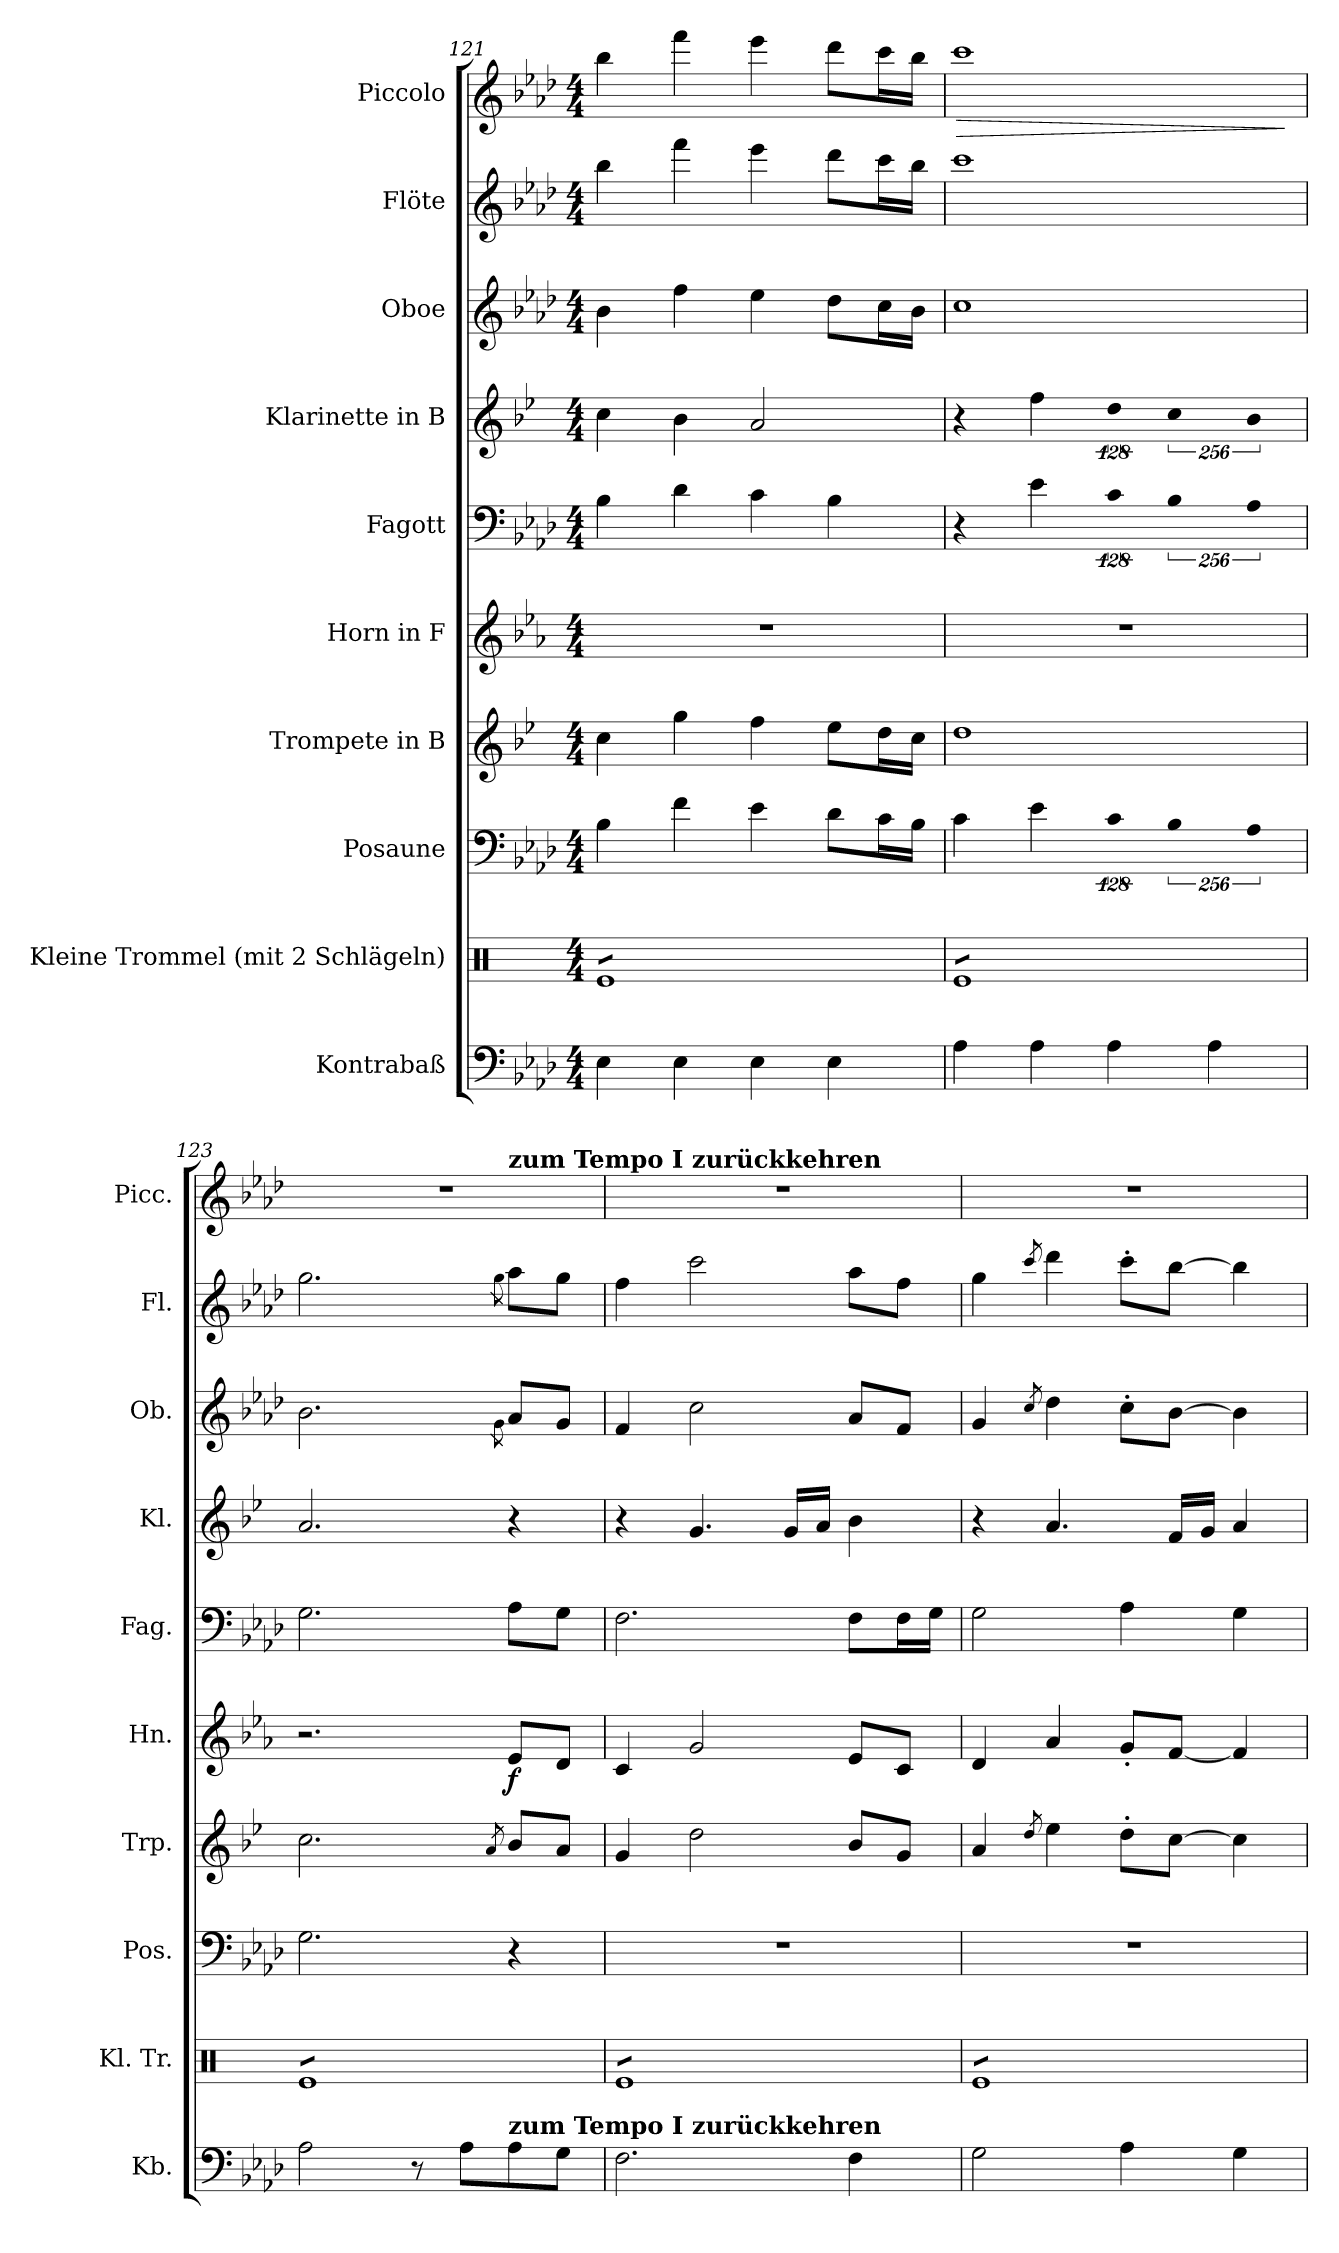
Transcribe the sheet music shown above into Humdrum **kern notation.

**kern	**kern	**kern	**kern	**kern	**dynam	**kern	**kern	**kern	**kern	**kern	**dynam
*part10	*part9	*part8	*part7	*part6	*part6	*part5	*part4	*part3	*part2	*part1	*part1
*staff10	*staff9	*staff8	*staff7	*staff6	*staff6	*staff5	*staff4	*staff3	*staff2	*staff1	*staff1
*I"Kontrabaß	*I"Kleine Trommel (mit 2 Schlägeln)	*I"Posaune	*I"Trompete in B	*I"Horn in F	*	*I"Fagott	*I"Klarinette in B	*I"Oboe	*I"Flöte	*I"Piccolo	*
*I'Kb.	*I'Kl. Tr.	*I'Pos.	*I'Trp.	*I'Hn.	*	*I'Fag.	*I'Kl.	*I'Ob.	*I'Fl.	*I'Picc.	*
*clefF4	*clefX	*clefF4	*clefG2	*clefG2	*	*clefF4	*clefG2	*clefG2	*clefG2	*clefG2	*
*ITrd7c12	*	*	*ITrd1c2	*ITrd4c7	*	*	*ITrd1c2	*	*	*ITrd-7c-12	*
*k[b-e-a-d-]	*k[]	*k[b-e-a-d-]	*k[b-e-a-d-]	*k[b-e-a-d-]	*	*k[b-e-a-d-]	*k[b-e-a-d-]	*k[b-e-a-d-]	*k[b-e-a-d-]	*k[b-e-a-d-]	*
*A-:	*C:	*A-:	*A-:	*A-:	*	*A-:	*A-:	*A-:	*A-:	*A-:	*
*M4/4	*M4/4	*M4/4	*M4/4	*M4/4	*	*M4/4	*M4/4	*M4/4	*M4/4	*M4/4	*
=121	=121	=121	=121	=121	=121	=121	=121	=121	=121	=121	=121
*	*tremolo	*	*	*	*	*	*	*	*	*	*
4EE-i\	8ReiL	4B-i\	4b-i\	1r	.	4B-i\	4b-i\	4b-i\	4bb-i\	4bbb-i\	.
.	8Rei	.	.	.	.	.	.	.	.	.	.
4EE-i\	8Rei	4fi\	4ffi\	.	.	4d-i\	4a-i\	4ffi\	4fffi\	4ffffi\	.
.	8Rei	.	.	.	.	.	.	.	.	.	.
4EE-i\	8Rei	4e-i\	4ee-i\	.	.	4ci\	2gi/	4ee-i\	4eee-i\	4eeee-i\	.
.	8Rei	.	.	.	.	.	.	.	.	.	.
4EE-i\	8Rei	8d-i\L	8dd-i\L	.	.	4B-i\	.	8dd-i\L	8ddd-i\L	8dddd-i\L	.
.	8ReiJ	16ci\L	16cci\L	.	.	.	.	16cci\L	16ccci\L	16cccci\L	.
.	.	16B-i\JJ	16b-i\JJ	.	.	.	.	16b-i\JJ	16bb-i\JJ	16bbb-i\JJ	.
=122	=122	=122	=122	=122	=122	=122	=122	=122	=122	=122	=122
!	!	!	!	!	!	!	!	!	!	!	!LO:HP:b
4AA-i\	8ReiL	4ci\	1cci	1r	.	4r	4r	1cci	1ccci	1cccci	>
.	8Rei	.	.	.	.	.	.	.	.	.	.
4AA-i\	8Rei	4e-i\	.	.	.	4e-i\	4ee-i\	.	.	.	.
.	8Rei	.	.	.	.	.	.	.	.	.	.
!	!	!LO:N:vis=4	!	!	!	!LO:N:vis=4	!LO:N:vis=4	!	!	!	!
4AA-i\	8Rei	512%85ci\	.	.	.	512%85ci\	512%85cci\	.	.	.	.
.	8Rei	.	.	.	.	.	.	.	.	.	.
!	!	!LO:N:vis=4	!	!	!	!LO:N:vis=4	!LO:N:vis=4	!	!	!	!
.	.	1024%171B-i\	.	.	.	1024%171B-i\	1024%171b-i\	.	.	.	.
4AA-i\	8Rei	.	.	.	.	.	.	.	.	.	.
!	!	!LO:N:vis=4	!	!	!	!LO:N:vis=4	!LO:N:vis=4	!	!	!	!
.	.	1024%171A-i\	.	.	.	1024%171A-i\	1024%171a-i\	.	.	.	.
.	8ReiJ	.	.	.	.	.	.	.	.	.	.
.	.	.	.	.	.	.	.	.	.	.	]
=123	=123	=123	=123	=123	=123	=123	=123	=123	=123	=123	=123
*	*	*	*	*	*	*	*	*	*	*^	*
2AA-i\	8ReiL	2.Gi\	2.b-i\	2.r	.	2.Gi\	2.gi/	2.b-i\	2.ggi\	1r	2.ryy	.
.	8Rei	.	.	.	.	.	.	.	.	.	.	.
.	8Rei	.	.	.	.	.	.	.	.	.	.	.
.	8Rei	.	.	.	.	.	.	.	.	.	.	.
8r	8Rei	.	.	.	.	.	.	.	.	.	.	.
8AA-i\L	8Rei	.	.	.	.	.	.	.	.	.	.	.
.	.	.	8qgi/	.	.	.	.	8qgi\	8qggi\	.	.	.
!	!	!	!	!	!	!	!	!	!	!	!LO:TX:a:B:t=zum Tempo I zurückkehren	!
!LO:TX:a:B:t=zum Tempo I zurückkehren	!	!	!	!	!	!	!	!	!	!	!	!
8AA-i\	8Rei	4r	8a-i/L	8A-i/L	f	8A-i\L	4r	8a-i/L	8aa-i\L	.	4ryy	.
8GGi\J	8ReiJ	.	8gi/J	8Gi/J	.	8Gi\J	.	8gi/J	8ggi\J	.	.	.
*	*	*	*	*	*	*	*	*	*	*v	*v	*
=124	=124	=124	=124	=124	=124	=124	=124	=124	=124	=124	=124
2.FFi\	8ReiL	1r	4fi/	4Fi/	.	2.Fi\	4r	4fi/	4ffi\	1r	.
.	8Rei	.	.	.	.	.	.	.	.	.	.
.	8Rei	.	2cci\	2ci/	.	.	4.fi/	2cci\	2ccci\	.	.
.	8Rei	.	.	.	.	.	.	.	.	.	.
.	8Rei	.	.	.	.	.	.	.	.	.	.
.	8Rei	.	.	.	.	.	16fi/LL	.	.	.	.
.	.	.	.	.	.	.	16gi/JJ	.	.	.	.
4FFi\	8Rei	.	8a-i/L	8A-i/L	.	8Fi\L	4a-i\	8a-i/L	8aa-i\L	.	.
.	8ReiJ	.	8fi/J	8Fi/J	.	16Fi\L	.	8fi/J	8ffi\J	.	.
.	.	.	.	.	.	16Gi\JJ	.	.	.	.	.
=125	=125	=125	=125	=125	=125	=125	=125	=125	=125	=125	=125
2GGi\	8ReiL	1r	4gi/	4Gi/	.	2Gi\	4r	4gi/	4ggi\	1r	.
.	8Rei	.	.	.	.	.	.	.	.	.	.
.	.	.	8qcci/	.	.	.	.	8qcci/	8qccci/	.	.
.	8Rei	.	4dd-i\	4d-i/	.	.	4.gi/	4dd-i\	4ddd-i\	.	.
.	8Rei	.	.	.	.	.	.	.	.	.	.
4AA-i\	8Rei	.	8cc'i\L	8c'i/L	.	4A-i\	.	8cc'i\L	8ccc'i\L	.	.
.	8Rei	.	[8b-i\J	[8B-i/J	.	.	16e-i/LL	[8b-i\J	[8bb-i\J	.	.
.	.	.	.	.	.	.	16fi/JJ	.	.	.	.
4GGi\	8Rei	.	4b-i\]	4B-i/]	.	4Gi\	4gi/	4b-i\]	4bb-i\]	.	.
.	8ReiJ	.	.	.	.	.	.	.	.	.	.
*	*Xtremolo	*	*	*	*	*	*	*	*	*	*
=	=	=	=	=	=	=	=	=	=	=	=
*-	*-	*-	*-	*-	*-	*-	*-	*-	*-	*-	*-
